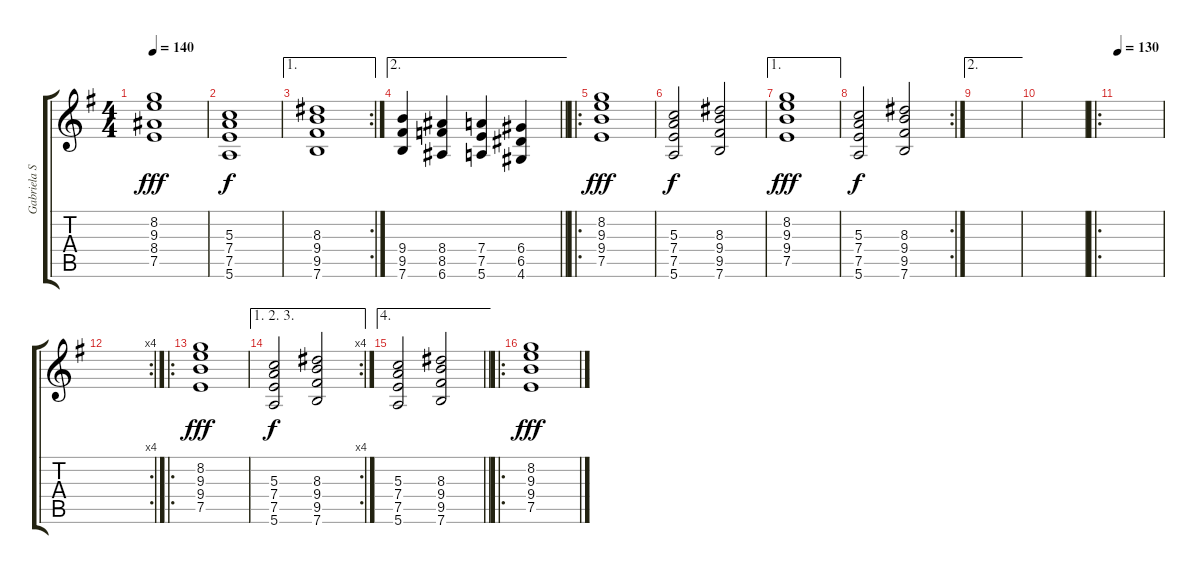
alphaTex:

\track ("Gabriela Solo" "Gabriela S") {instrument acousticguitarnylon}
\staff {score tabs}
\tuning (E4 B3 G3 D3 A2 E2) {hide}
\ts (4 4)
\tempo 140
\clef g2
\ks g
(8.2 9.3 8.4 7.5).1{dy fff} |
(5.3 7.4 7.5 5.6).1{dy f} |
\ae 1
\rc 2
(8.3 9.4 9.5 7.6).1 |
\ae 2
\barLineRight lightlight
(9.4 9.5 7.6).4 (8.4 8.5 6.6).4 (7.4 7.5 5.6).4 (6.4 6.5 4.6).4 |
\ro
(8.2 9.3 9.4 7.5).1{dy fff} |
(5.3 7.4 7.5 5.6).2{dy f} (8.3 9.4 9.5 7.6).2 |
\ae 1
(8.2 9.3 9.4 7.5).1{dy fff} |
\rc 2
(5.3 7.4 7.5 5.6).2{dy f} (8.3 9.4 9.5 7.6).2 |
\ae 2
|
|
\ro
\tempo 130
|
\rc 4
|
\ro
(8.2 9.3 9.4 7.5).1{dy fff} |
\ae (1 2 3)
\rc 4
(5.3 7.4 7.5 5.6).2{dy f} (8.3 9.4 9.5 7.6).2 |
\ae 4
\barLineRight lightlight
(5.3 7.4 7.5 5.6).2 (8.3 9.4 9.5 7.6).2 |
\ro
(8.2 9.3 9.4 7.5).1{dy fff}
